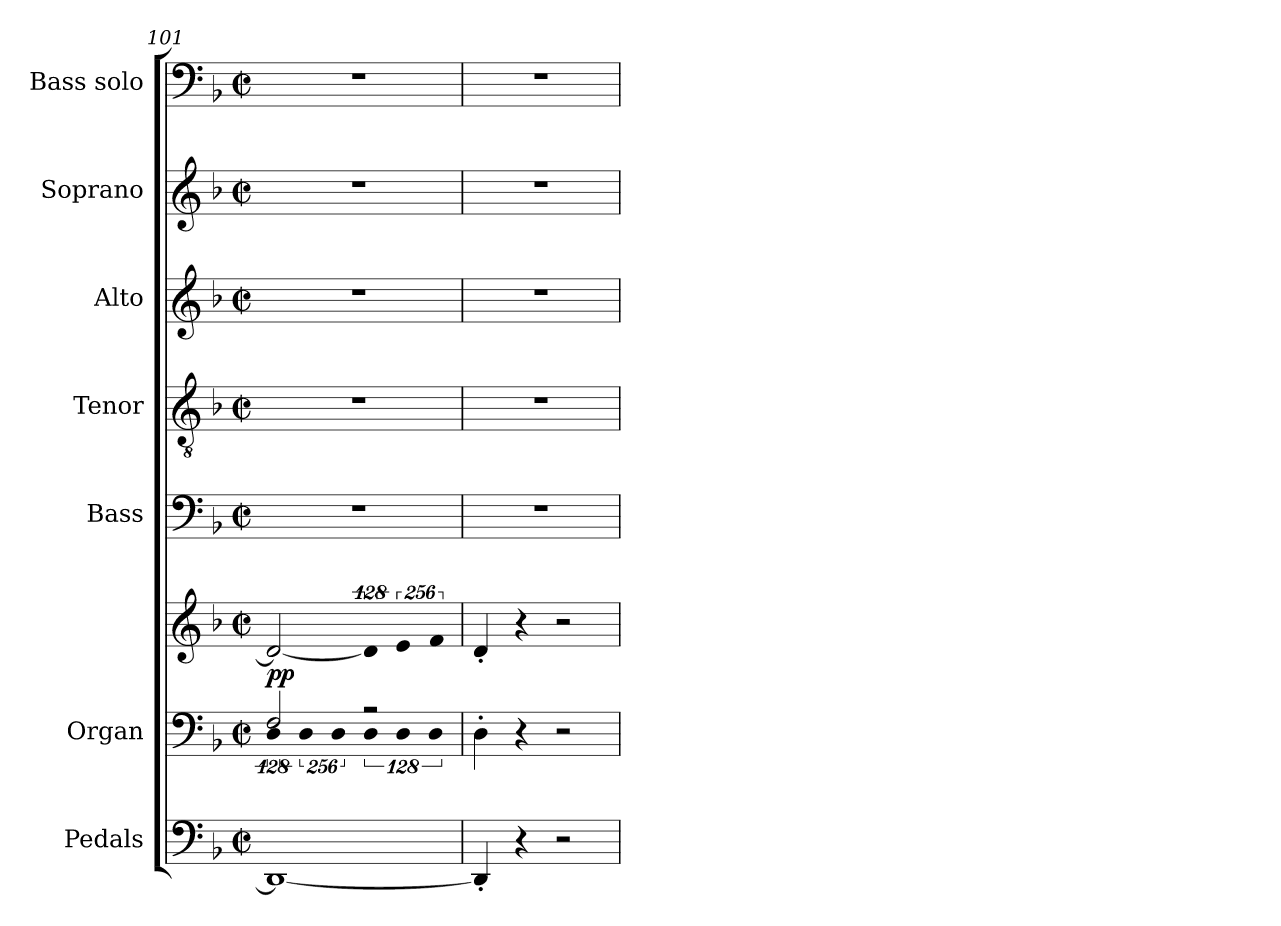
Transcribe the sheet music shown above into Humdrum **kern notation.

**kern	**kern	**kern	**dynam	**kern	**kern	**kern	**kern	**kern
*part7	*part6	*part6	*part6	*part5	*part4	*part3	*part2	*part1
*staff8	*staff7	*staff6	*staff6/7	*staff5	*staff4	*staff3	*staff2	*staff1
*I"Pedals	*I"Organ	*	*	*I"Bass	*I"Tenor	*I"Alto	*I"Soprano	*I"Bass solo
*I'Ped.	*I'Org.	*	*	*I'B.	*I'T.	*I'A.	*I'S.	*
*clefF4	*clefF4	*clefG2	*	*clefF4	*clefGv2	*clefG2	*clefG2	*clefF4
*	*	*	*	*	*ITrd7c12	*	*	*
*k[b-]	*k[b-]	*k[b-]	*	*k[b-]	*k[b-]	*k[b-]	*k[b-]	*k[b-]
*d:	*d:	*d:	*	*d:	*d:	*d:	*d:	*d:
*M2/2	*M2/2	*M2/2	*	*M2/2	*M2/2	*M2/2	*M2/2	*M2/2
*met(c|)	*met(c|)	*met(c|)	*	*met(c|)	*met(c|)	*met(c|)	*met(c|)	*met(c|)
=101	=101	=101	=101	=101	=101	=101	=101	=101
*	*^	*	*	*	*	*	*	*
!	!	!LO:N:vis=4	!	!	!	!	!	!	!
1DDi_	2Fi/	512%85Di\	2di/_	pp	1r	1r	1r	1r	1r
!	!	!LO:N:vis=4	!	!	!	!	!	!	!
.	.	1024%171Di\	.	.	.	.	.	.	.
!	!	!LO:N:vis=4	!	!	!	!	!	!	!
.	.	1024%171Di\	.	.	.	.	.	.	.
!	!	!LO:N:vis=4	!LO:N:vis=4	!	!	!	!	!	!
.	2r	512%85Di\	512%85di/]	.	.	.	.	.	.
!	!	!LO:N:vis=4	!LO:N:vis=4	!	!	!	!	!	!
.	.	1024%171Di\	1024%171ei/	.	.	.	.	.	.
!	!	!LO:N:vis=4	!LO:N:vis=4	!	!	!	!	!	!
.	.	1024%171Di\	1024%171fi/	.	.	.	.	.	.
*	*v	*v	*	*	*	*	*	*	*
=102	=102	=102	=102	=102	=102	=102	=102	=102
4DD'i/]	4D'i\	4d'i/	.	1r	1r	1r	1r	1r
4r	4r	4r	.	.	.	.	.	.
2r	2r	2r	.	.	.	.	.	.
=	=	=	=	=	=	=	=	=
*-	*-	*-	*-	*-	*-	*-	*-	*-
